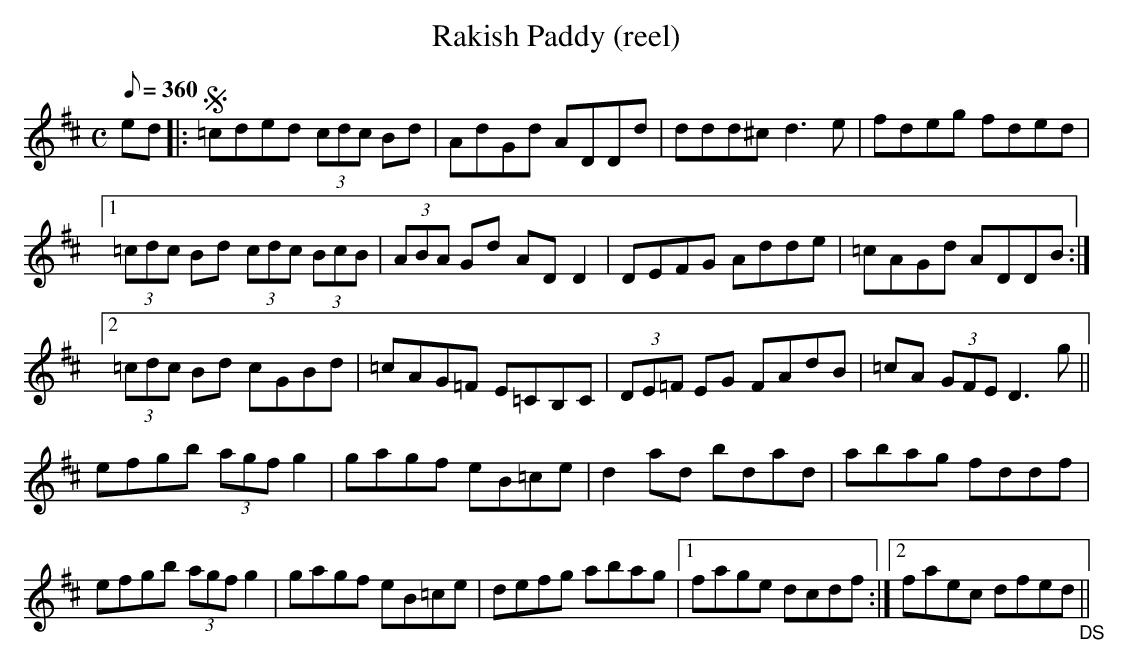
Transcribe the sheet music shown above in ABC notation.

X:1
T:Rakish Paddy (reel) % nf<bb
L:1/8
M:C
Q:360
K:D major
ed|:!segno! =cded (3cdc Bd|AdGd ADDd|ddd^c d3e|fdeg fded|
[1 (3=cdc Bd (3cdc (3BcB|(3ABA Gd ADD2|DEFG Adde|=cAGd ADDB:|
[2 (3=cdc Bd cGBd|=cAG=F E=CB,C|(3DE=F EG FAdB|=cA (3GFE D3g||
efgb (3agf g2|gagf eB=ce|d2ad bdad|abag fddf|
efgb (3agf g2|gagf eB=ce|defg abag|1 fage dcdf:|2 faec dfed "_DS"||
